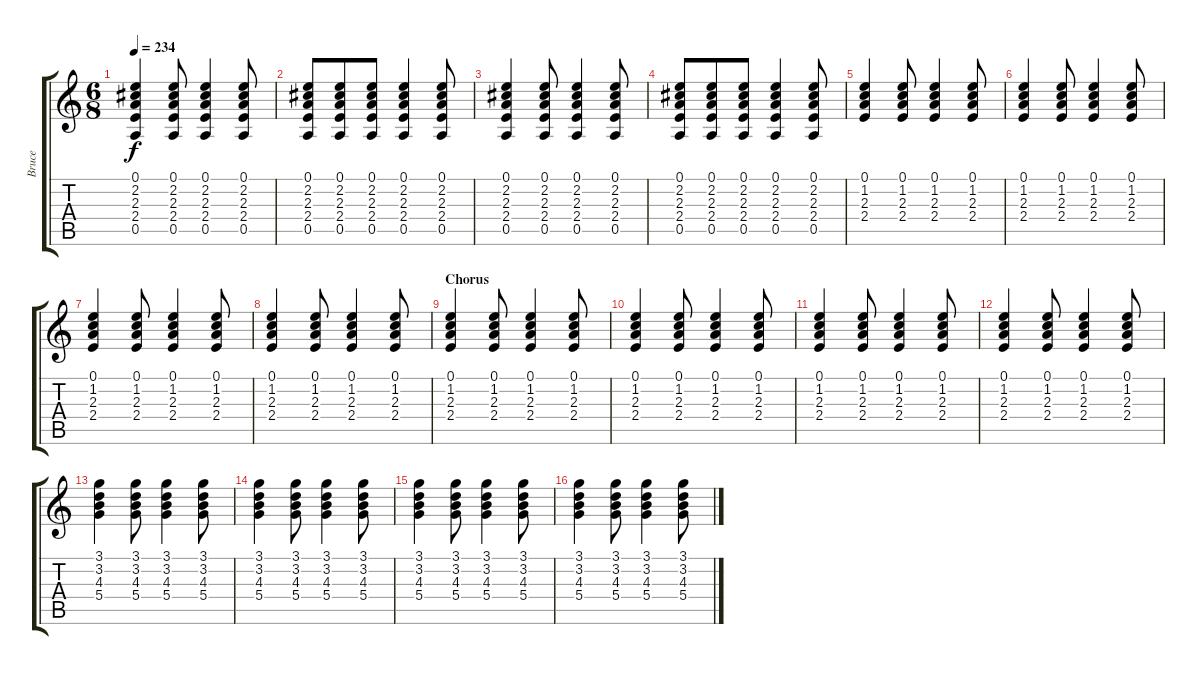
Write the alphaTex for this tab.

\track ("Bruce" "Bruce") {instrument acousticguitarsteel}
\staff {score tabs}
\tuning (E4 B3 G3 D3 A2 E2) {hide}
\ts (6 8)
\tempo 234
\clef g2
\ks c
(0.1 2.2 2.3 2.4 0.5).4{dy f} (0.1 2.2 2.3 2.4 0.5).8 (0.1 2.2 2.3 2.4 0.5).4 (0.1 2.2 2.3 2.4 0.5).8 |
(0.1 2.2 2.3 2.4 0.5).8 (0.1 2.2 2.3 2.4 0.5).8 (0.1 2.2 2.3 2.4 0.5).8 (0.1 2.2 2.3 2.4 0.5).4 (0.1 2.2 2.3 2.4 0.5).8 |
(0.1 2.2 2.3 2.4 0.5).4 (0.1 2.2 2.3 2.4 0.5).8 (0.1 2.2 2.3 2.4 0.5).4 (0.1 2.2 2.3 2.4 0.5).8 |
(0.1 2.2 2.3 2.4 0.5).8 (0.1 2.2 2.3 2.4 0.5).8 (0.1 2.2 2.3 2.4 0.5).8 (0.1 2.2 2.3 2.4 0.5).4 (0.1 2.2 2.3 2.4 0.5).8 |
(0.1 1.2 2.3 2.4).4 (0.1 1.2 2.3 2.4).8 (0.1 1.2 2.3 2.4).4 (0.1 1.2 2.3 2.4).8 |
(0.1 1.2 2.3 2.4).4 (0.1 1.2 2.3 2.4).8 (0.1 1.2 2.3 2.4).4 (0.1 1.2 2.3 2.4).8 |
(0.1 1.2 2.3 2.4).4 (0.1 1.2 2.3 2.4).8 (0.1 1.2 2.3 2.4).4 (0.1 1.2 2.3 2.4).8 |
(0.1 1.2 2.3 2.4).4 (0.1 1.2 2.3 2.4).8 (0.1 1.2 2.3 2.4).4 (0.1 1.2 2.3 2.4).8 |
\section ("" "Chorus")
(0.1 1.2 2.3 2.4).4 (0.1 1.2 2.3 2.4).8 (0.1 1.2 2.3 2.4).4 (0.1 1.2 2.3 2.4).8 |
(0.1 1.2 2.3 2.4).4 (0.1 1.2 2.3 2.4).8 (0.1 1.2 2.3 2.4).4 (0.1 1.2 2.3 2.4).8 |
(0.1 1.2 2.3 2.4).4 (0.1 1.2 2.3 2.4).8 (0.1 1.2 2.3 2.4).4 (0.1 1.2 2.3 2.4).8 |
(0.1 1.2 2.3 2.4).4 (0.1 1.2 2.3 2.4).8 (0.1 1.2 2.3 2.4).4 (0.1 1.2 2.3 2.4).8 |
(3.1 3.2 4.3 5.4).4 (3.1 3.2 4.3 5.4).8 (3.1 3.2 4.3 5.4).4 (3.1 3.2 4.3 5.4).8 |
(3.1 3.2 4.3 5.4).4 (3.1 3.2 4.3 5.4).8 (3.1 3.2 4.3 5.4).4 (3.1 3.2 4.3 5.4).8 |
(3.1 3.2 4.3 5.4).4 (3.1 3.2 4.3 5.4).8 (3.1 3.2 4.3 5.4).4 (3.1 3.2 4.3 5.4).8 |
(3.1 3.2 4.3 5.4).4 (3.1 3.2 4.3 5.4).8 (3.1 3.2 4.3 5.4).4 (3.1 3.2 4.3 5.4).8
